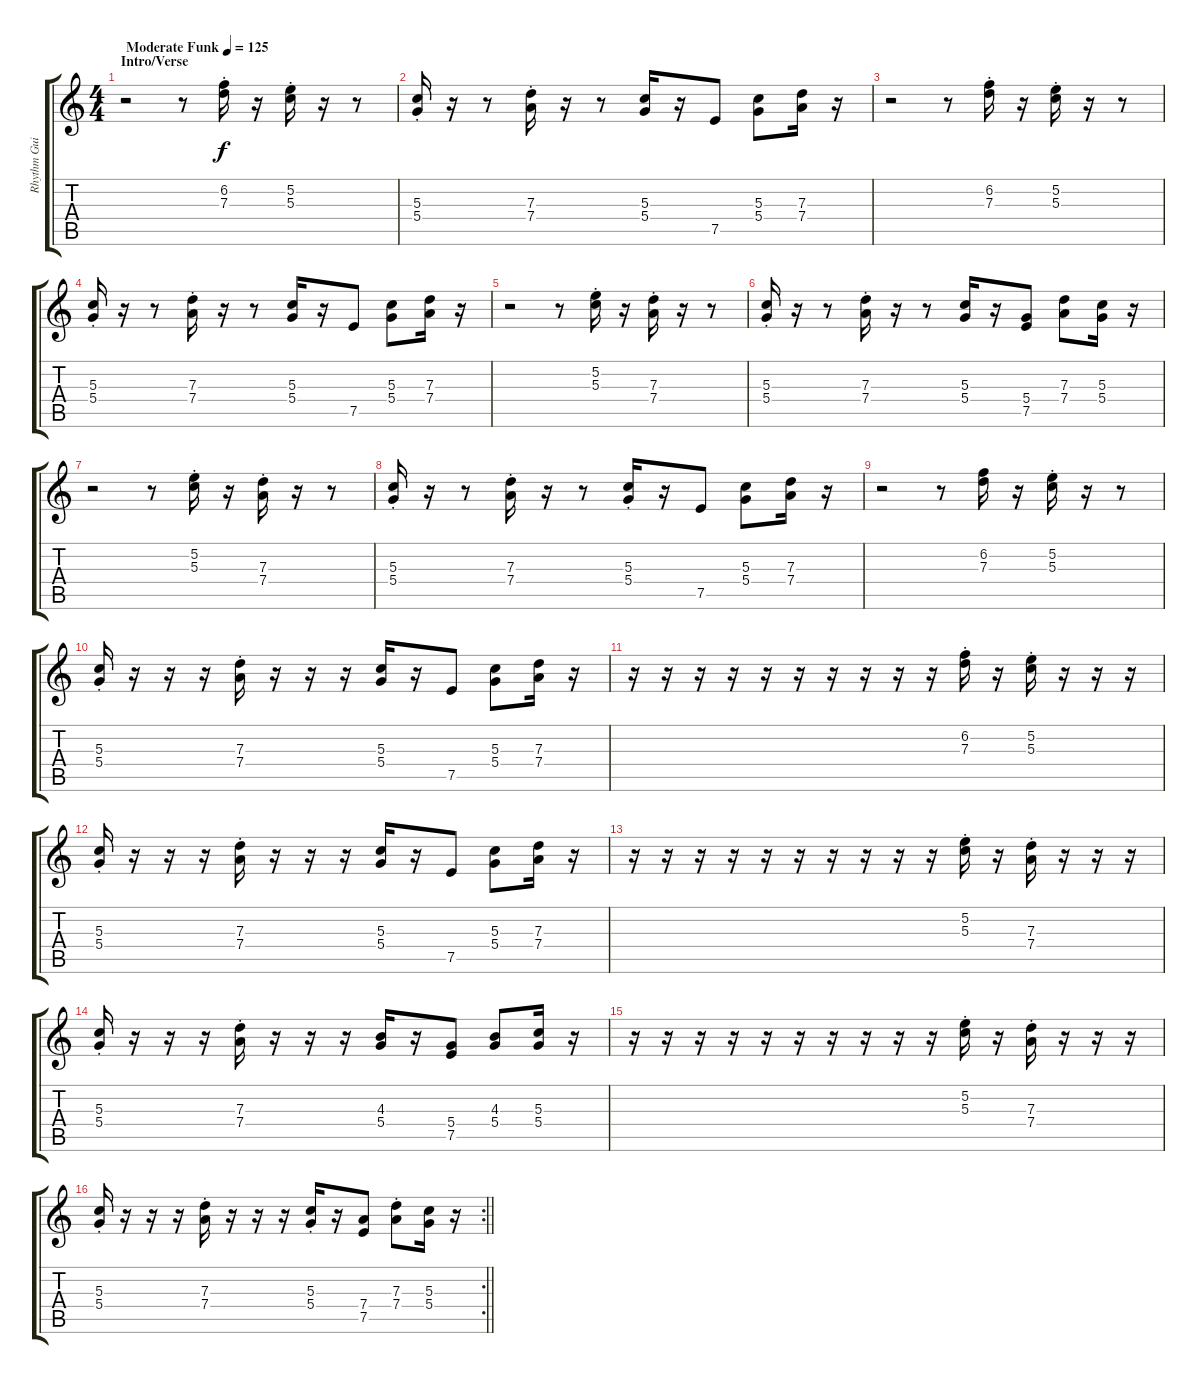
\track ("Rhythm Guitar" "Rhythm Gui") {instrument electricguitarmuted}
\staff {score tabs}
\tuning (E4 B3 G3 D3 A2 E2) {hide}
\ts (4 4)
\section ("" "Intro/Verse")
\tempo (125 "Moderate Funk")
\clef g2
\ks c
r.2{dy f instrument electricguitarmuted} r.8 (6.2 7.3{st}).16 r.16 (5.2 5.3{st}).16 r.16 r.8 |
(5.3{st} 5.4{st}).16 r.16 r.8 (7.3{st} 7.4{st}).16 r.16 r.8 (5.3 5.4).16 r.16 7.5.8 (5.3 5.4).8 (7.3 7.4).16 r.16 |
r.2 r.8 (6.2{st} 7.3).16 r.16 (5.2{st} 5.3{st}).16 r.16 r.8 |
(5.3{st} 5.4{st}).16 r.16 r.8 (7.3{st} 7.4{st}).16 r.16 r.8 (5.3 5.4).16 r.16 7.5.8 (5.3 5.4).8 (7.3 7.4).16 r.16 |
r.2 r.8 (5.2{st} 5.3).16 r.16 (7.3{st} 7.4).16 r.16 r.8 |
(5.3{st} 5.4{st}).16 r.16 r.8 (7.3{st} 7.4{st}).16 r.16 r.8 (5.3 5.4).16 r.16 (5.4 7.5).8 (7.3 7.4).8 (5.3 5.4).16 r.16 |
r.2 r.8 (5.2{st} 5.3).16 r.16 (7.3{st} 7.4).16 r.16 r.8 |
(5.3{st} 5.4{st}).16 r.16 r.8 (7.3{st} 7.4{st}).16 r.16 r.8 (5.3{st} 5.4).16 r.16 7.5.8 (5.3 5.4).8 (7.3 7.4).16 r.16 |
r.2 r.8 (6.2 7.3).16 r.16 (5.2 5.3{st}).16 r.16 r.8 |
(5.3{st} 5.4{st}).16 r.16 r.16 r.16 (7.3{st} 7.4{st}).16 r.16 r.16 r.16 (5.3 5.4).16 r.16 7.5.8 (5.3 5.4).8 (7.3 7.4).16 r.16 |
r.16 r.16 r.16 r.16 r.16 r.16 r.16 r.16 r.16 r.16 (6.2{st} 7.3).16 r.16 (5.2{st} 5.3{st}).16 r.16 r.16 r.16 |
(5.3{st} 5.4{st}).16 r.16 r.16 r.16 (7.3{st} 7.4{st}).16 r.16 r.16 r.16 (5.3 5.4).16 r.16 7.5.8 (5.3 5.4).8 (7.3 7.4).16 r.16 |
r.16 r.16 r.16 r.16 r.16 r.16 r.16 r.16 r.16 r.16 (5.2{st} 5.3).16 r.16 (7.3{st} 7.4).16 r.16 r.16 r.16 |
(5.3{st} 5.4{st}).16 r.16 r.16 r.16 (7.3{st} 7.4{st}).16 r.16 r.16 r.16 (4.3 5.4).16 r.16 (5.4 7.5).8 (4.3 5.4).8 (5.3 5.4).16 r.16 |
r.16 r.16 r.16 r.16 r.16 r.16 r.16 r.16 r.16 r.16 (5.2{st} 5.3).16 r.16 (7.3{st} 7.4).16 r.16 r.16 r.16 |
\rc 2
\barLineRight lightlight
(5.3{st} 5.4{st}).16 r.16 r.16 r.16 (7.3{st} 7.4{st}).16 r.16 r.16 r.16 (5.3 5.4{st}).16 r.16 (7.4 7.5).8 (7.3 7.4{st}).8 (5.3 5.4).16 r.16
